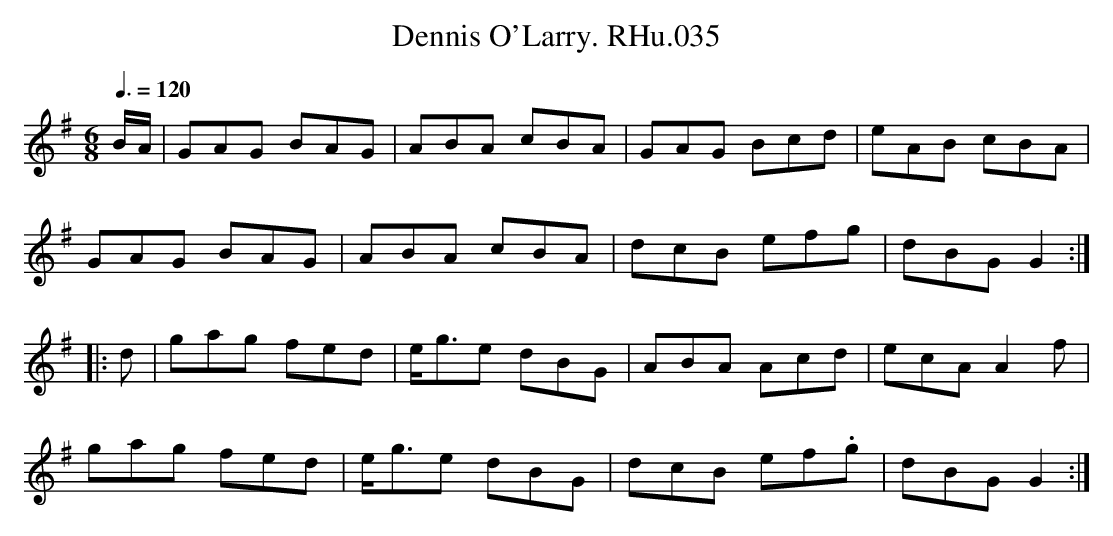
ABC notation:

X:1
T:Dennis O'Larry. RHu.035
M:6/8
L:1/8
Q:3/8=120
K:G
B/A/|GAG BAG|ABA cBA|GAG Bcd|eAB cBA|
GAG BAG|ABA cBA|dcB efg|dBGG2:|
|:d|gag fed|e<ge dBG|ABA Acd|ecA A2f|
gag fed|e<ge dBG|dcB ef.g|dBGG2:|
